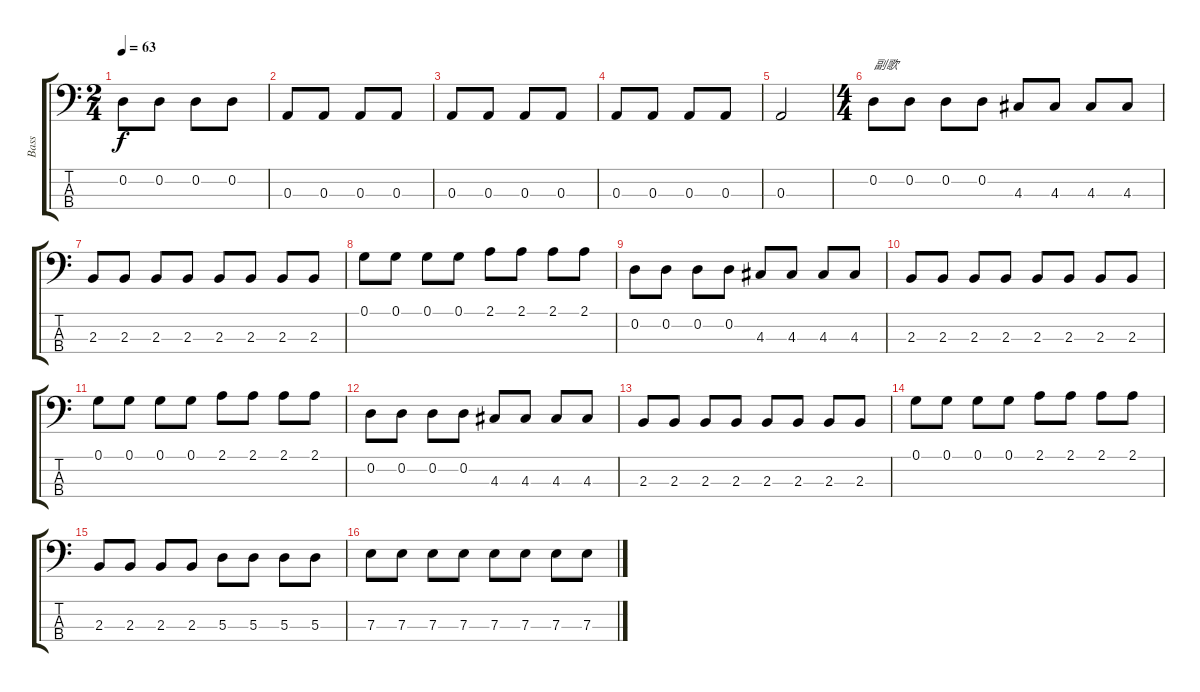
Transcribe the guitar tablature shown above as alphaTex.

\track ("Bass" "Bass") {instrument electricbassfinger}
\staff {score tabs}
\tuning (G2 D2 A1 E1) {hide}
\ts (2 4)
\tempo 63
\clef f4
\ks c
0.2.8{dy f} 0.2.8 0.2.8 0.2.8 |
0.3.8 0.3.8 0.3.8 0.3.8 |
0.3.8 0.3.8 0.3.8 0.3.8 |
0.3.8 0.3.8 0.3.8 0.3.8 |
0.3.2 |
\ts (4 4)
0.2.8{txt "副歌"} 0.2.8 0.2.8 0.2.8 4.3.8 4.3.8 4.3.8 4.3.8 |
2.3.8 2.3.8 2.3.8 2.3.8 2.3.8 2.3.8 2.3.8 2.3.8 |
0.1.8 0.1.8 0.1.8 0.1.8 2.1.8 2.1.8 2.1.8 2.1.8 |
0.2.8 0.2.8 0.2.8 0.2.8 4.3.8 4.3.8 4.3.8 4.3.8 |
2.3.8 2.3.8 2.3.8 2.3.8 2.3.8 2.3.8 2.3.8 2.3.8 |
0.1.8 0.1.8 0.1.8 0.1.8 2.1.8 2.1.8 2.1.8 2.1.8 |
0.2.8 0.2.8 0.2.8 0.2.8 4.3.8 4.3.8 4.3.8 4.3.8 |
2.3.8 2.3.8 2.3.8 2.3.8 2.3.8 2.3.8 2.3.8 2.3.8 |
0.1.8 0.1.8 0.1.8 0.1.8 2.1.8 2.1.8 2.1.8 2.1.8 |
2.3.8 2.3.8 2.3.8 2.3.8 5.3.8 5.3.8 5.3.8 5.3.8 |
7.3.8 7.3.8 7.3.8 7.3.8 7.3.8 7.3.8 7.3.8 7.3.8
